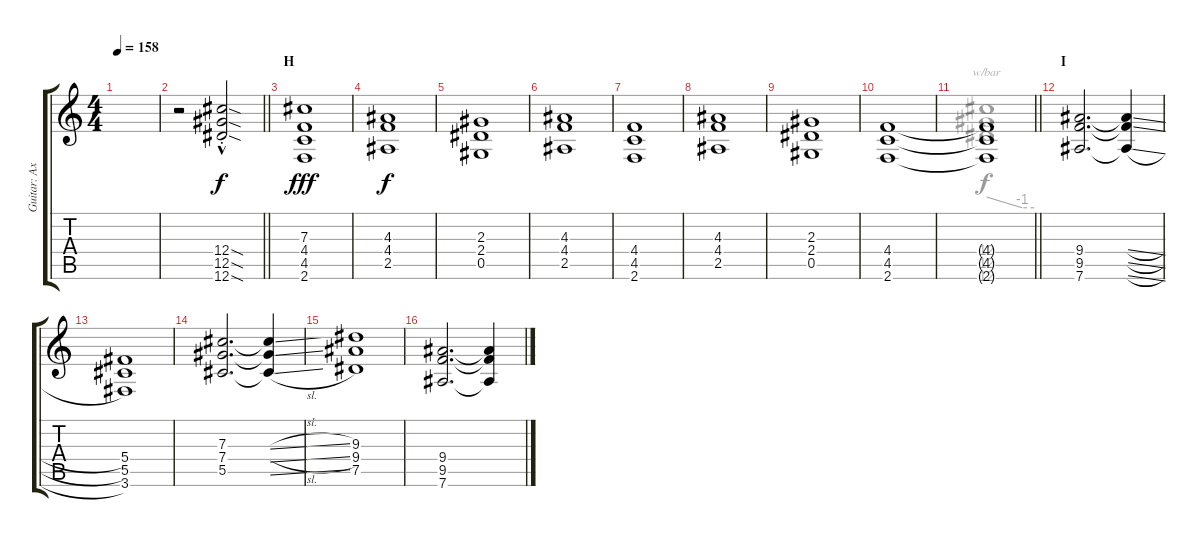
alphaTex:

\track ("Guitar: Axel" "Guitar: Ax") {instrument overdrivenguitar}
\staff {score tabs}
\tuning (Eb4 Bb3 Gb3 Db3 Ab2 Eb2) {hide}
\voice
\ts (4 4)
\tempo 158
\clef g2
\ks c
|
\barLineRight lightlight
r.2 (12.4{sod hac st} 12.5{sod hac st} 12.6{sod hac st}).2 |
\section ("" "H")
(7.3 4.4 4.5 2.6).1{dy fff} |
(4.3 4.4 2.5).1{dy f} |
(2.3 2.4 0.5).1 |
(4.3 4.4 2.5).1 |
(4.4 4.5 2.6).1 |
(4.3 4.4 2.5).1 |
(2.3 2.4 0.5).1 |
(4.4 4.5 2.6).1 |
\barLineRight lightlight
(4.4{t} 4.5{t} 2.6{t}).1 |
\section ("" "I")
(9.4 9.5 7.6).2{d} (9.4{sl t} 9.5{sl t} 7.6{sl t}).4 |
(5.4 5.5 3.6).1 |
(7.3 7.4 5.5).2{d} (7.3{sl t} 7.4{sl t} 5.5{sl t}).4 |
(9.3 9.4 7.5).1 |
(9.4 9.5 7.6).2{d} (9.4{sl t} 9.5{sl t} 7.6{sl t}).4
\voice
\clef g2
\ottava regular
\simile none
\ks c
|
\barLineRight lightlight
|
|
|
|
|
|
|
|
|
\barLineRight lightlight
(12.4 12.5 12.6).1{tbe (custom default 0 0 45 -4 60 -4)} |
|
|
|
|
